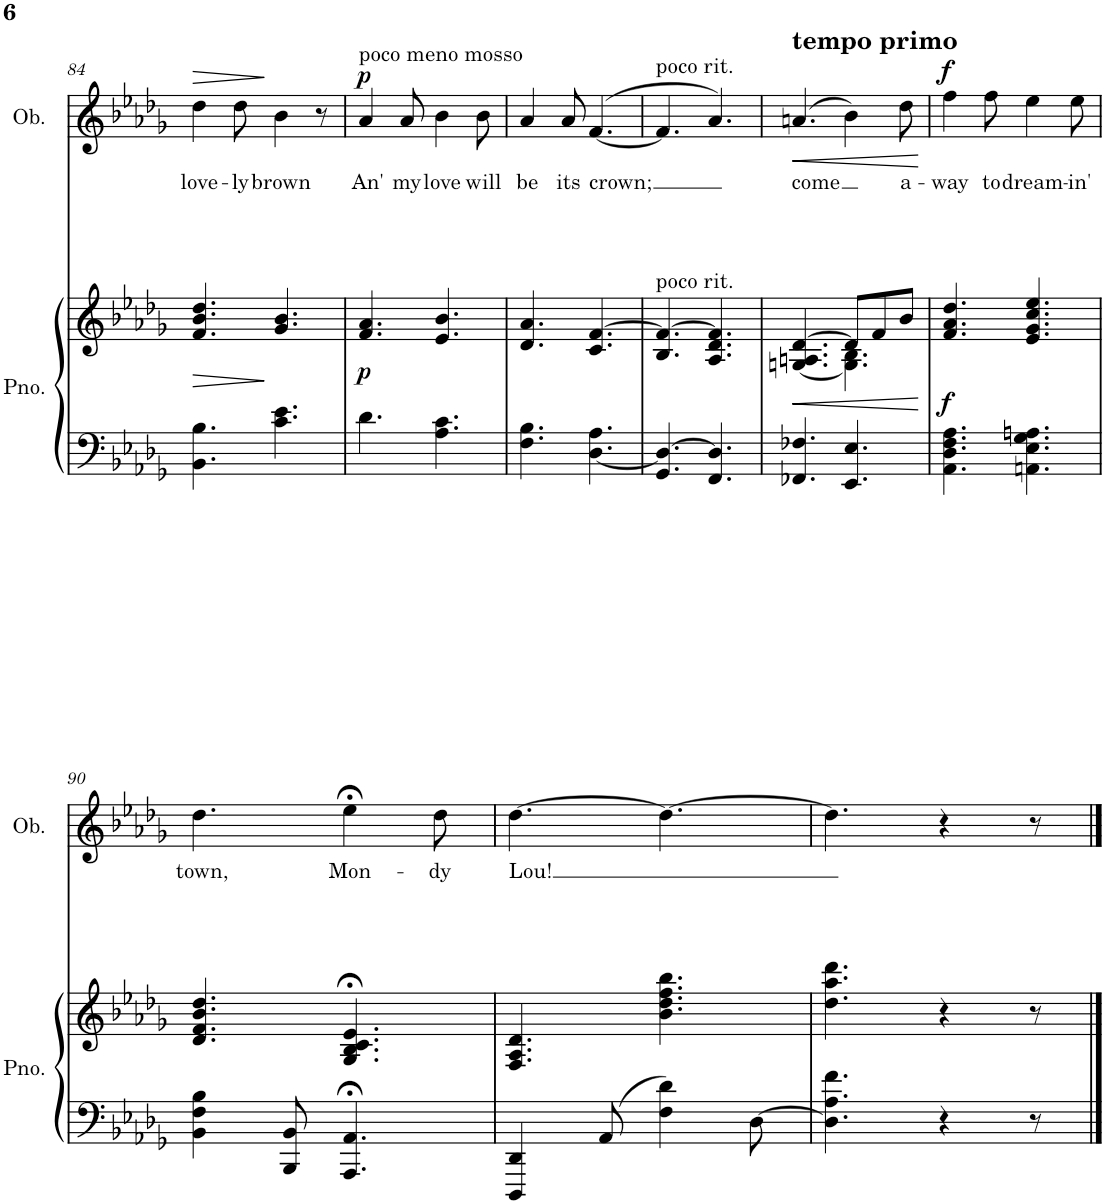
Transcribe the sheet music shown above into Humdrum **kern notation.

**kern	**kern	**dynam	**kern	**text	**dynam
*part2	*part2	*part2	*part1	*part1	*part1
*staff3	*staff2	*staff2/3	*staff1	*staff1	*staff1
*I"Piano	*	*	*I"Oboe	*	*
*I'Pno.	*	*	*I'Ob.	*	*
!!LO:PB:g=z
*clefF4	*clefG2	*	*clefG2	*	*
*k[b-e-a-d-g-]	*k[b-e-a-d-g-]	*	*k[b-e-a-d-g-]	*	*
*M6/8	*M6/8	*	*M6/8	*	*
=84	=84	=84	=84	=84	=84
!	!	!LO:HP:b	!	!LO:LY:b	!LO:HP:b
4.BB-\ 4.B-\	4.f/ 4.b-/ 4.dd-/	>	4dd-\	love-	>
!	!	!	!	!LO:LY:b	!
.	.	.	8dd-\	-ly	.
!	!	!	!	!LO:LY:b	!
4.c\ 4.e-\	4.g-/ 4.b-/	]	4b-\	brown	]
.	.	.	8r	.	.
=85	=85	=85	=85	=85	=85
!	!	!	!LO:TX:a:t=poco meno mosso	!	!
!	!	!LO:DY:b	!	!LO:LY:b	!LO:DY:a
4.d-\	4.f/ 4.a-/	p	4a-/	An'	p
!	!	!	!	!LO:LY:b	!
.	.	.	8a-/	my	.
!	!	!	!	!LO:LY:b	!
4.A-\ 4.c\	4.e-/ 4.b-/	.	4b-\	love	.
!	!	!	!	!LO:LY:b	!
.	.	.	8b-\	will	.
=86	=86	=86	=86	=86	=86
!	!	!	!	!LO:LY:b	!
4.F\ 4.B-\	4.d-/ 4.a-/	.	4a-/	be	.
!	!	!	!	!LO:LY:b	!
.	.	.	8a-/	its	.
!	!	!	!	!LO:LY:b	!
[4.D-\ 4.A-\	4.c/ [4.f/	.	(>[4.f/	crown;	.
=87	=87	=87	=87	=87	=87
!	!	!	!LO:TX:a:t=poco rit.	!	!
!	!LO:TX:a:t=poco rit.	!	!	!	!
4.GG-/ 4.D-/_	4.B-/ 4.f/_	.	4.f/]	.	.
4.FF/ 4.D-/]	4.A-/ 4.d-/ 4.f/]	.	4.a-/)	.	.
=88	=88	=88	=88	=88	=88
!	!	!	!LO:TX:a:B:t=tempo primo	!	!
!	!	!LO:HP:b	!	!LO:LY:b	!LO:HP:b
*	*^	*	*	*	*
4.FF-X/ 4.F-X/	[4.Gn/ 4.An/ [4.d-/	4.ryy	<	(4.an/	come	<
4.EE-/ 4.E-/	8d-/L]	4.G\] 4.B-\	.	4b-\)	.	.
.	8f/	.	.	.	.	.
!	!	!	!	!	!LO:LY:b	!
.	8b-/J	.	.	8dd-\	a-	.
*	*v	*v	*	*	*	*
.	.	[	.	.	[
=89	=89	=89	=89	=89	=89
!	!	!LO:DY:b	!	!LO:LY:b	!LO:DY:a
4.AA-\ 4.D-\ 4.F\ 4.A-\	4.f/ 4.a-/ 4.dd-/	f	4ff\	-way	f
!	!	!	!	!LO:LY:b	!
.	.	.	8ff\	to	.
!	!	!	!	!LO:LY:b	!
4.AAn\ 4.E-\ 4.G-\ 4.An\	4.e-/ 4.g-/ 4.cc/ 4.ee-/	.	4ee-\	dream-	.
!	!	!	!	!LO:LY:b	!
.	.	.	8ee-\	-in'	.
!!LO:LB:g=z
=90	=90	=90	=90	=90	=90
!	!	!	!	!LO:LY:b	!
4BB-\ 4F\ 4B-\	4.d-/ 4.f/ 4.b-/ 4.dd-/	.	4.dd-\	town,	.
8BBB-/ 8BB-/	.	.	.	.	.
!	!	!	!	!LO:LY:b	!
4.AAA-/;< 4.AA-/;<	4.G-/;< 4.B-/;< 4.c/;< 4.e-/;<	.	4ee-;<\	Mon-	.
!	!	!	!	!LO:LY:b	!
.	.	.	8dd-\	-dy	.
=91	=91	=91	=91	=91	=91
!	!	!	!	!LO:LY:b	!
4DDD-/ 4DD-/	4.F/ 4.A-/ 4.d-/	.	[4.dd-\	Lou!	.
8AA-/	.	.	.	.	.
4F\ 4d-\	4.b-\ 4.dd-\ 4.ff\ 4.bb-\	.	4.dd-\_	.	.
[8D-\	.	.	.	.	.
=92	=92	=92	=92	=92	=92
4.D-\] 4.A-\ 4.f\	4.dd-\ 4.aa-\ 4.ddd-\	.	4.dd-\]	.	.
4r	4r	.	4r	.	.
8r	8r	.	8r	.	.
==	==	==	==	==	==
*-	*-	*-	*-	*-	*-
